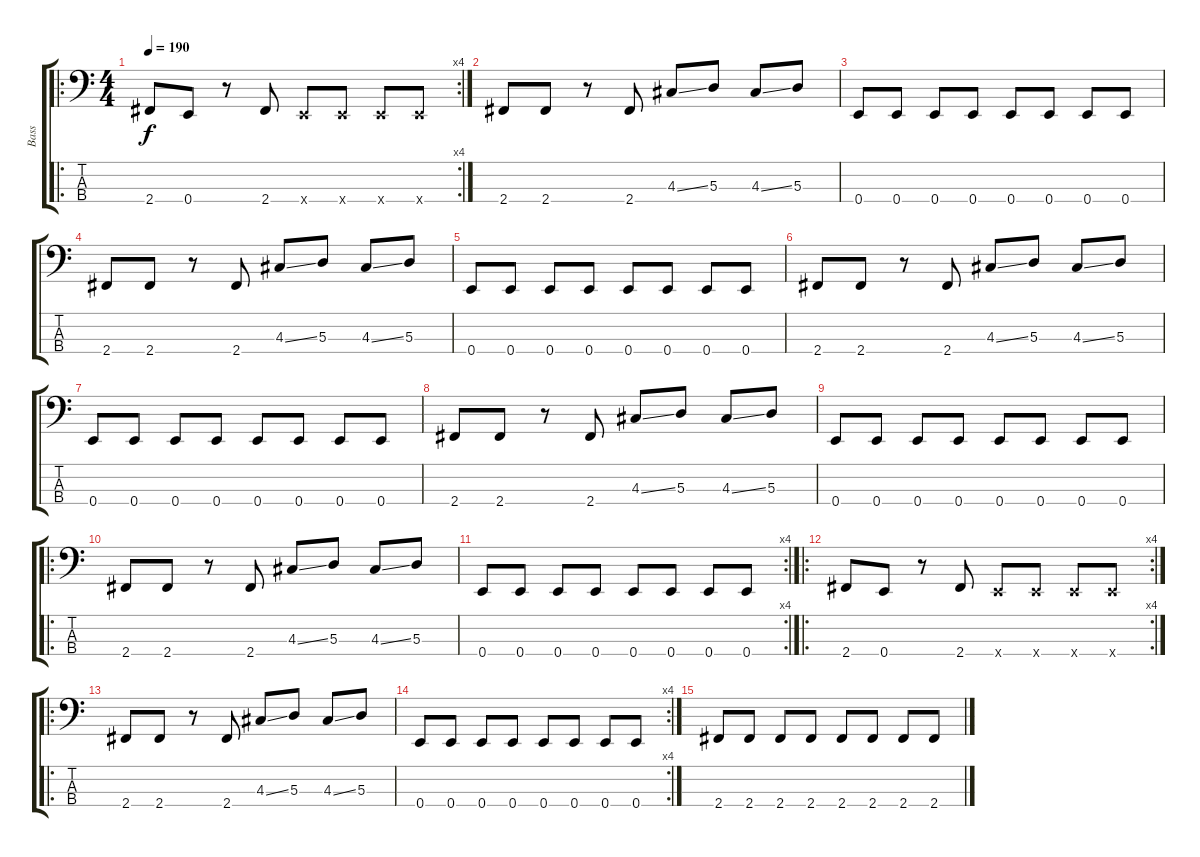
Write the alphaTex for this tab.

\track ("Bass" "Bass") {instrument electricbassfinger}
\staff {score tabs}
\tuning (G2 D2 A1 E1) {hide}
\ro
\rc 4
\ts (4 4)
\tempo 190
\clef f4
\ks c
2.4.8{dy f} 0.4.8 r.8 2.4.8 0.4{x}.8 0.4{x}.8 0.4{x}.8 0.4{x}.8 |
2.4.8 2.4.8 r.8 2.4.8 4.3{ss}.8 5.3.8 4.3{ss}.8 5.3.8 |
0.4.8 0.4.8 0.4.8 0.4.8 0.4.8 0.4.8 0.4.8 0.4.8 |
2.4.8 2.4.8 r.8 2.4.8 4.3{ss}.8 5.3.8 4.3{ss}.8 5.3.8 |
0.4.8 0.4.8 0.4.8 0.4.8 0.4.8 0.4.8 0.4.8 0.4.8 |
2.4.8 2.4.8 r.8 2.4.8 4.3{ss}.8 5.3.8 4.3{ss}.8 5.3.8 |
0.4.8 0.4.8 0.4.8 0.4.8 0.4.8 0.4.8 0.4.8 0.4.8 |
2.4.8 2.4.8 r.8 2.4.8 4.3{ss}.8 5.3.8 4.3{ss}.8 5.3.8 |
0.4.8 0.4.8 0.4.8 0.4.8 0.4.8 0.4.8 0.4.8 0.4.8 |
\ro
2.4.8 2.4.8 r.8 2.4.8 4.3{ss}.8 5.3.8 4.3{ss}.8 5.3.8 |
\rc 4
0.4.8 0.4.8 0.4.8 0.4.8 0.4.8 0.4.8 0.4.8 0.4.8 |
\ro
\rc 4
2.4.8 0.4.8 r.8 2.4.8 0.4{x}.8 0.4{x}.8 0.4{x}.8 0.4{x}.8 |
\ro
2.4.8 2.4.8 r.8 2.4.8 4.3{ss}.8 5.3.8 4.3{ss}.8 5.3.8 |
\rc 4
0.4.8 0.4.8 0.4.8 0.4.8 0.4.8 0.4.8 0.4.8 0.4.8 |
2.4.8 2.4.8 2.4.8 2.4.8 2.4.8 2.4.8 2.4.8 2.4.8
